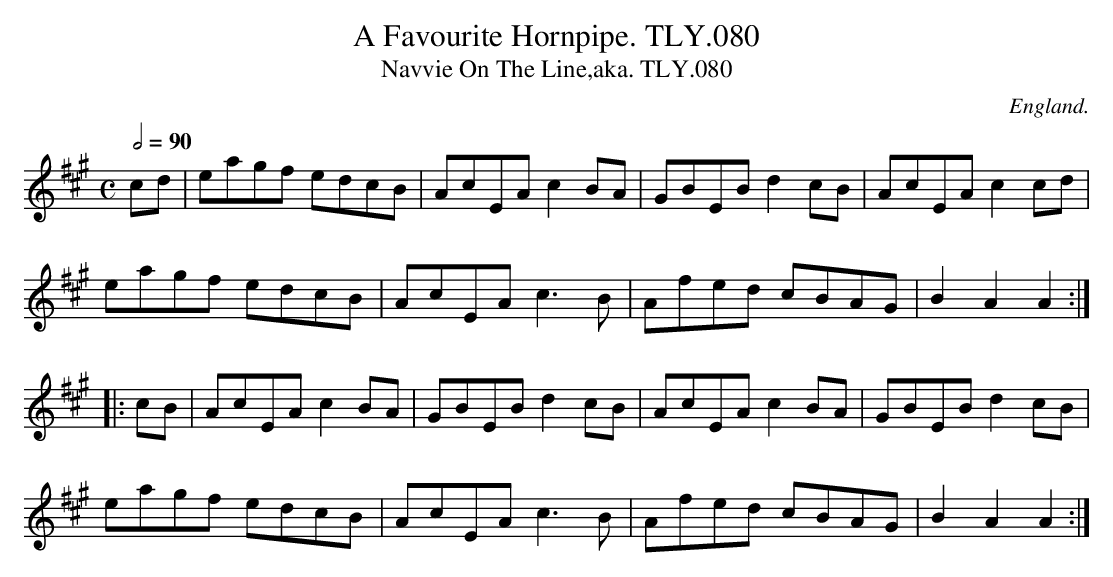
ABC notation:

X:1
T:Favourite Hornpipe. TLY.080, A
T:Navvie On The Line,aka. TLY.080
M:C
L:1/8
Q:1/2=90
O:England.
K:A
cd| eagf edcB| AcEA c2 BA| GBEB d2cB| AcEA c2cd|
eagf edcB| AcEA c3 B| Afed cBAG| B2A2A2:|
|:cB|AcEA c2BA| GBEB d2cB| AcEA c2BA| GBEB d2cB|
eagf edcB| AcEA c3B| Afed cBAG| B2A2A2:|
